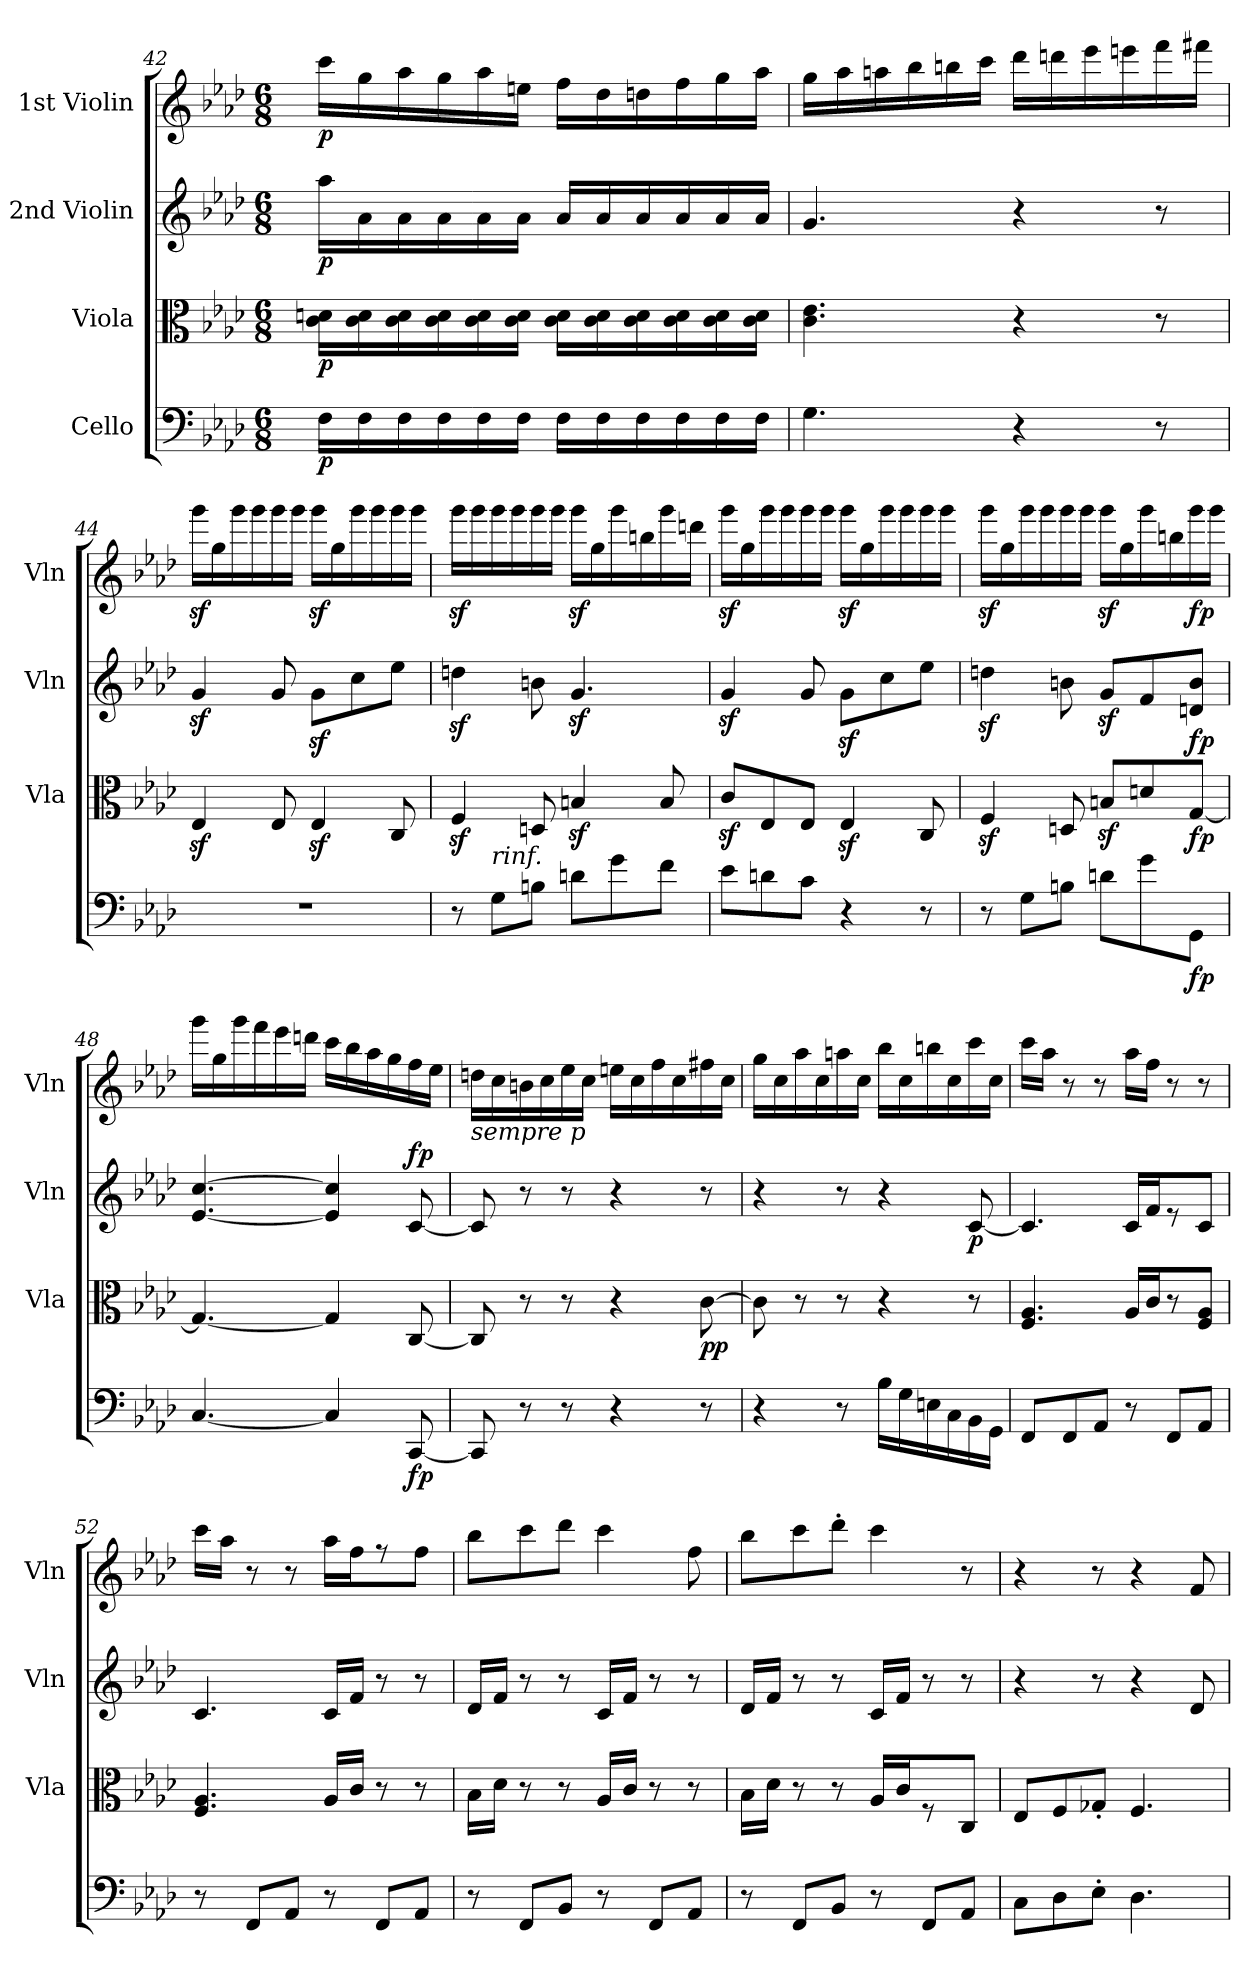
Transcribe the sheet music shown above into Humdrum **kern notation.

**kern	**dynam	**kern	**dynam	**kern	**dynam	**kern	**dynam
*part4	*part4	*part3	*part3	*part2	*part2	*part1	*part1
*staff4	*staff4	*staff3	*staff3	*staff2	*staff2	*staff1	*staff1
*I"Cello	*	*I"Viola	*	*I"2nd Violin	*	*I"1st Violin	*
*	*	*I'Vla	*	*I'Vln	*	*I'Vln	*
!!LO:LB:g=z
*clefF4	*	*clefC3	*	*clefG2	*	*clefG2	*
*k[b-e-a-d-]	*	*k[b-e-a-d-]	*	*k[b-e-a-d-]	*	*k[b-e-a-d-]	*
*M6/8	*	*M6/8	*	*M6/8	*	*M6/8	*
=42	=42	=42	=42	=42	=42	=42	=42
!	!LO:DY:b	!	!LO:DY:b	!	!LO:DY:b	!	!LO:DY:b
16F\LL	p	16c\ 16dn\LL	p	16aa-\LL	p	16ccc\LL	p
16F\	.	16c\ 16d\	.	16a-\	.	16gg\	.
16F\	.	16c\ 16d\	.	16a-\	.	16aa-\	.
16F\	.	16c\ 16d\	.	16a-\	.	16gg\	.
16F\	.	16c\ 16d\	.	16a-\	.	16aa-\	.
16F\JJ	.	16c\ 16d\JJ	.	16a-\JJ	.	16een\JJ	.
16F\LL	.	16c\ 16d\LL	.	16a-/LL	.	16ff\LL	.
16F\	.	16c\ 16d\	.	16a-/	.	16dd-\	.
16F\	.	16c\ 16d\	.	16a-/	.	16ddn\	.
16F\	.	16c\ 16d\	.	16a-/	.	16ff\	.
16F\	.	16c\ 16d\	.	16a-/	.	16gg\	.
16F\JJ	.	16c\ 16d\JJ	.	16a-/JJ	.	16aa-\JJ	.
!!LO:PB:g=z
=43	=43	=43	=43	=43	=43	=43	=43
4.G\	.	4.c\ 4.e-\	.	4.g/	.	16gg\LL	.
.	.	.	.	.	.	16aa-\	.
.	.	.	.	.	.	16aan\	.
.	.	.	.	.	.	16bb-\	.
.	.	.	.	.	.	16bbn\	.
.	.	.	.	.	.	16ccc\JJ	.
4r	.	4r	.	4r	.	16ddd-\LL	.
.	.	.	.	.	.	16dddn\	.
.	.	.	.	.	.	16eee-\	.
.	.	.	.	.	.	16eeen\	.
8r	.	8r	.	8r	.	16fff\	.
.	.	.	.	.	.	16fff#X\JJ	.
=44	=44	=44	=44	=44	=44	=44	=44
2.r	.	4E-z</	.	4gz</	.	16gggz<\LL	.
.	.	.	.	.	.	16gg\	.
.	.	.	.	.	.	16ggg\	.
.	.	.	.	.	.	16ggg\	.
.	.	8E-/	.	8g/	.	16ggg\	.
.	.	.	.	.	.	16ggg\JJ	.
.	.	4E-z</	.	8gz<\L	.	16gggz<\LL	.
.	.	.	.	.	.	16gg\	.
.	.	.	.	8cc\	.	16ggg\	.
.	.	.	.	.	.	16ggg\	.
.	.	8C/	.	8ee-\J	.	16ggg\	.
.	.	.	.	.	.	16ggg\JJ	.
!!LO:LB:g=z
=45	=45	=45	=45	=45	=45	=45	=45
8r	.	4Fz</	.	4ddnz<\	.	16gggz<\LL	.
.	.	.	.	.	.	16ggg\	.
!LO:TX:a:i:t=rinf.	!	!	!	!	!	!	!
8G\L	.	.	.	.	.	16ggg\	.
.	.	.	.	.	.	16ggg\	.
8Bn\J	.	8Dn/	.	8bn\	.	16ggg\	.
.	.	.	.	.	.	16ggg\JJ	.
8dn\L	.	4Bnz>/	.	4.gz>/	.	16gggz>\LL	.
.	.	.	.	.	.	16gg\	.
8g\	.	.	.	.	.	16ggg\	.
.	.	.	.	.	.	16bbn\	.
8f\J	.	8B/	.	.	.	16ggg\	.
.	.	.	.	.	.	16dddn\JJ	.
!!LO:LB:g=z
=46	=46	=46	=46	=46	=46	=46	=46
8e-\L	.	8cz</L	.	4gz</	.	16gggz<\LL	.
.	.	.	.	.	.	16gg\	.
8dn\	.	8E-/	.	.	.	16ggg\	.
.	.	.	.	.	.	16ggg\	.
8c\J	.	8E-/J	.	8g/	.	16ggg\	.
.	.	.	.	.	.	16ggg\JJ	.
4r	.	4E-z</	.	8gz<\L	.	16gggz<\LL	.
.	.	.	.	.	.	16gg\	.
.	.	.	.	8cc\	.	16ggg\	.
.	.	.	.	.	.	16ggg\	.
8r	.	8C/	.	8ee-\J	.	16ggg\	.
.	.	.	.	.	.	16ggg\JJ	.
=47	=47	=47	=47	=47	=47	=47	=47
8r	.	4Fz</	.	4ddnz<\	.	16gggz<\LL	.
.	.	.	.	.	.	16gg\	.
8G\L	.	.	.	.	.	16ggg\	.
.	.	.	.	.	.	16ggg\	.
8Bn\J	.	8Dn/	.	8bn\	.	16ggg\	.
.	.	.	.	.	.	16ggg\JJ	.
8dn\L	.	8Bnz</L	.	8gz</L	.	16gggz<\LL	.
.	.	.	.	.	.	16gg\	.
8g\	.	8dn/	.	8f/	.	16ggg\	.
.	.	.	.	.	.	16bbn\	.
!	!LO:DY:b	!	!LO:DY:b	!	!LO:DY:b	!	!LO:DY:b
8GG\J	fp	[8G/J	fp	8dn/ 8b/J	fp	16ggg\	fp
.	.	.	.	.	.	16ggg\JJ	.
!!LO:PB:g=z
=48	=48	=48	=48	=48	=48	=48	=48
[4.C/	.	4.G/_	.	[4.e-/ [4.cc/	.	16ggg\LL	.
.	.	.	.	.	.	16gg\	.
.	.	.	.	.	.	16ggg\	.
.	.	.	.	.	.	16fff\	.
.	.	.	.	.	.	16eee-\	.
.	.	.	.	.	.	16dddn\JJ	.
4C/]	.	4G/]	.	4e-/] 4cc/]	.	16ccc\LL	.
.	.	.	.	.	.	16bb-\	.
.	.	.	.	.	.	16aa-\	.
.	.	.	.	.	.	16gg\	.
!	!LO:DY:b	!	!LO:DY:b	!	!	!	!
!	!	!	!LO:DY:n=1:a	!	!LO:DY:a	!	!
[8CC/	fp	[8C/	fp fp	[8c/	fp	16ff\	.
.	.	.	.	.	.	16ee-\JJ	.
!!LO:LB:g=z
=49	=49	=49	=49	=49	=49	=49	=49
!	!	!	!	!	!	!LO:TX:b:i:t=sempre p	!
8CC/]	.	8C/]	.	8c/]	.	16ddn\LL	.
.	.	.	.	.	.	16cc\	.
8r	.	8r	.	8r	.	16bn\	.
.	.	.	.	.	.	16cc\	.
8r	.	8r	.	8r	.	16ee-\	.
.	.	.	.	.	.	16cc\JJ	.
4r	.	4r	.	4r	.	16een\LL	.
.	.	.	.	.	.	16cc\	.
.	.	.	.	.	.	16ff\	.
.	.	.	.	.	.	16cc\	.
!	!	!	!LO:DY:b	!	!	!	!
8r	.	[8c\	pp	8r	.	16ff#X\	.
.	.	.	.	.	.	16cc\JJ	.
=50	=50	=50	=50	=50	=50	=50	=50
4r	.	8c\]	.	4r	.	16gg\LL	.
.	.	.	.	.	.	16cc\	.
.	.	8r	.	.	.	16aa-\	.
.	.	.	.	.	.	16cc\	.
8r	.	8r	.	8r	.	16aan\	.
.	.	.	.	.	.	16cc\JJ	.
16B-\LL	.	4r	.	4r	.	16bb-\LL	.
16G\	.	.	.	.	.	16cc\	.
16En\	.	.	.	.	.	16bbn\	.
16C\	.	.	.	.	.	16cc\	.
!	!	!	!	!	!LO:DY:b	!	!
16BB-\	.	8r	.	[8c/	p	16ccc\	.
16GG\JJ	.	.	.	.	.	16cc\JJ	.
=51	=51	=51	=51	=51	=51	=51	=51
8FF/L	.	4.F/ 4.A-/	.	4.c/]	.	16ccc\LL	.
.	.	.	.	.	.	16aa-\JJ	.
8FF/	.	.	.	.	.	8r	.
8AA-/J	.	.	.	.	.	8r	.
8r	.	16A-/LL	.	16c/LL	.	16aa-\LL	.
.	.	16c/J	.	16f/J	.	16ff\JJ	.
8FF/L	.	8r	.	8r	.	8r	.
8AA-/J	.	8F/ 8A-/J	.	8c/J	.	8r	.
!!LO:LB:g=z
=52	=52	=52	=52	=52	=52	=52	=52
8r	.	4.F/ 4.A-/	.	4.c/	.	16ccc\LL	.
.	.	.	.	.	.	16aa-\JJ	.
8FF/L	.	.	.	.	.	8r	.
8AA-/J	.	.	.	.	.	8r	.
8r	.	16A-/LL	.	16c/LL	.	16aa-\LL	.
.	.	16c/JJ	.	16f/JJ	.	16ff\J	.
8FF/L	.	8r	.	8r	.	8r	.
8AA-/J	.	8r	.	8r	.	8ff\J	.
!!LO:PB:g=z
=53	=53	=53	=53	=53	=53	=53	=53
8r	.	16B-\LL	.	16d-/LL	.	8bb-\L	.
.	.	16d-\JJ	.	16f/JJ	.	.	.
8FF/L	.	8r	.	8r	.	8ccc\	.
8BB-/J	.	8r	.	8r	.	8ddd-\J	.
8r	.	16A-/LL	.	16c/LL	.	4ccc\	.
.	.	16c/JJ	.	16f/JJ	.	.	.
8FF/L	.	8r	.	8r	.	.	.
8AA-/J	.	8r	.	8r	.	8ff\	.
=54	=54	=54	=54	=54	=54	=54	=54
8r	.	16B-\LL	.	16d-/LL	.	8bb-\L	.
.	.	16d-\JJ	.	16f/JJ	.	.	.
8FF/L	.	8r	.	8r	.	8ccc\	.
8BB-/J	.	8r	.	8r	.	8ddd-'\J	.
8r	.	16A-/LL	.	16c/LL	.	4ccc\	.
.	.	16c/J	.	16f/JJ	.	.	.
8FF/L	.	8r	.	8r	.	.	.
8AA-/J	.	8C/J	.	8r	.	8r	.
=55	=55	=55	=55	=55	=55	=55	=55
8C\L	.	8E-/L	.	4r	.	4r	.
8D-\	.	8F/	.	.	.	.	.
8E-'\J	.	8G-X'/J	.	8r	.	8r	.
4.D-\	.	4.F/	.	4r	.	4r	.
.	.	.	.	8d-/	.	8f/	.
=	=	=	=	=	=	=	=
*-	*-	*-	*-	*-	*-	*-	*-
